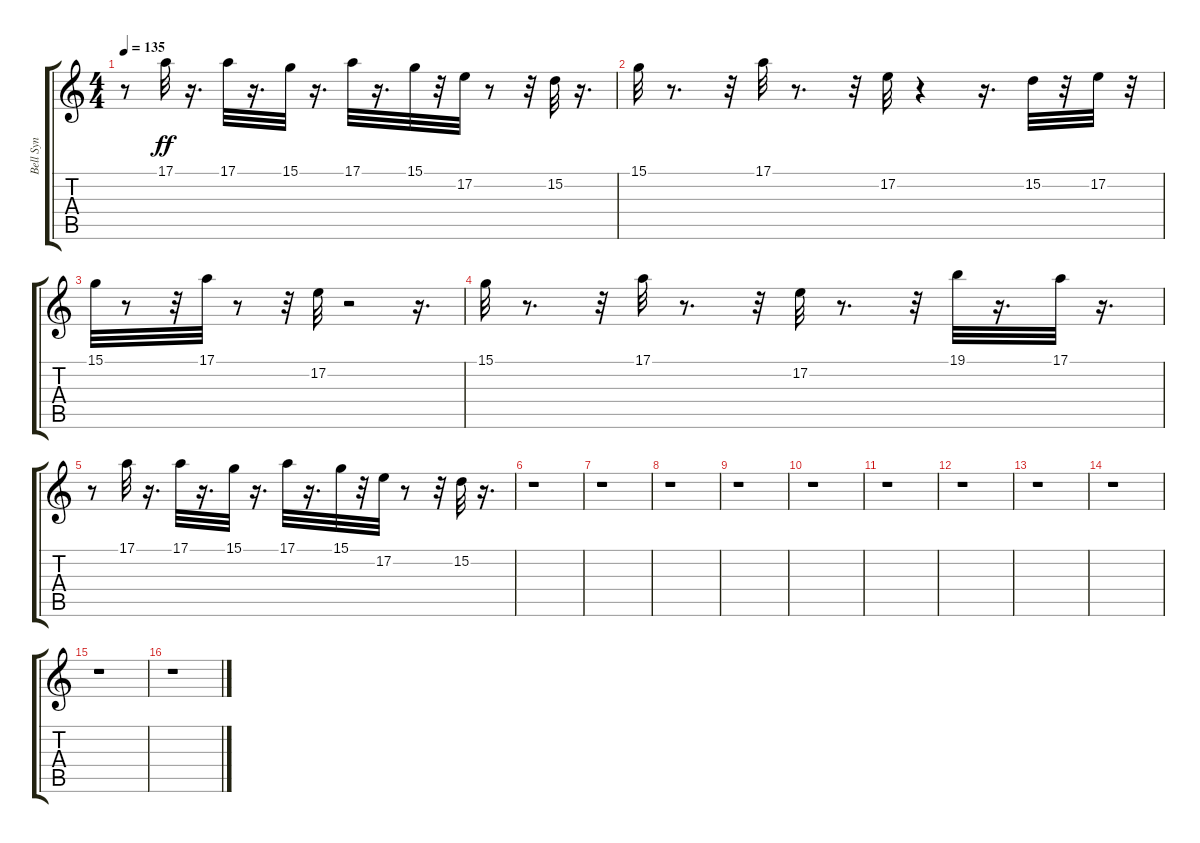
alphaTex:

\track ("Bell Syn                            " "Bell Syn  ") {instrument fx5brightness}
\staff {score tabs}
\tuning (E4 B3 G3 D3 A2 E2) {hide}
\ts (4 4)
\tempo 135
\clef g2
\ks c
r.8{dy ff} 17.1.32 r.16{d} 17.1.32 r.16{d} 15.1.32 r.16{d} 17.1.32 r.16{d} 15.1.32 r.32 17.2.32 r.8 r.32 15.2.32 r.16{d} |
15.1.32 r.8{d} r.32 17.1.32 r.8{d} r.32 17.2.32 r.4 r.16{d} 15.2.32 r.32 17.2.32 r.32 |
15.1.32 r.8 r.32 17.1.32 r.8 r.32 17.2.32 r.2 r.16{d} |
15.1.32 r.8{d} r.32 17.1.32 r.8{d} r.32 17.2.32 r.8{d} r.32 19.1.32 r.16{d} 17.1.32 r.16{d} |
r.8 17.1.32 r.16{d} 17.1.32 r.16{d} 15.1.32 r.16{d} 17.1.32 r.16{d} 15.1.32 r.32 17.2.32 r.8 r.32 15.2.32 r.16{d} |
r.1 |
r.1 |
r.1 |
r.1 |
r.1 |
r.1 |
r.1 |
r.1 |
r.1 |
r.1 |
r.1
